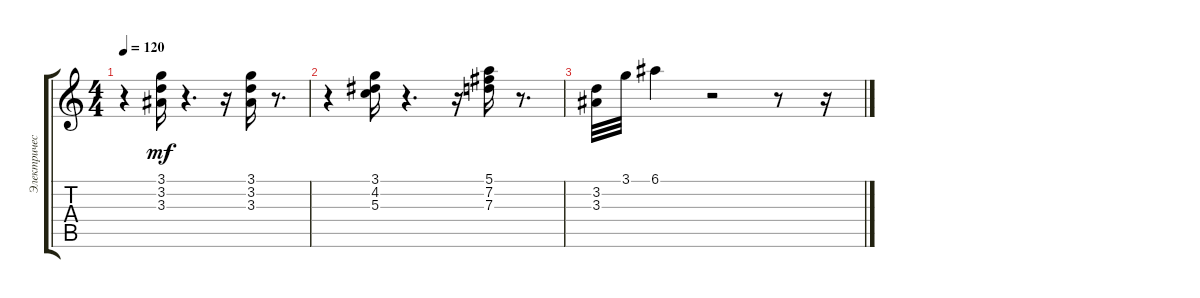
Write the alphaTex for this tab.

\track ("Электрическая Гитара (ч" "Электричес") {instrument electricguitarclean}
\staff {score tabs}
\tuning (E4 B3 G3 D3 A2 E2) {hide}
\ts (4 4)
\tempo 120
\clef g2
\ks c
r.4{dy mf} (3.1 3.2 3.3).16 r.4{d} r.16 (3.1 3.2 3.3).16 r.8{d} |
r.4 (3.1 4.2 5.3).16 r.4{d} r.16 (5.1 7.2 7.3).16 r.8{d} |
(3.2 3.3).32 3.1.32 6.1.4 r.2 r.8 r.16
